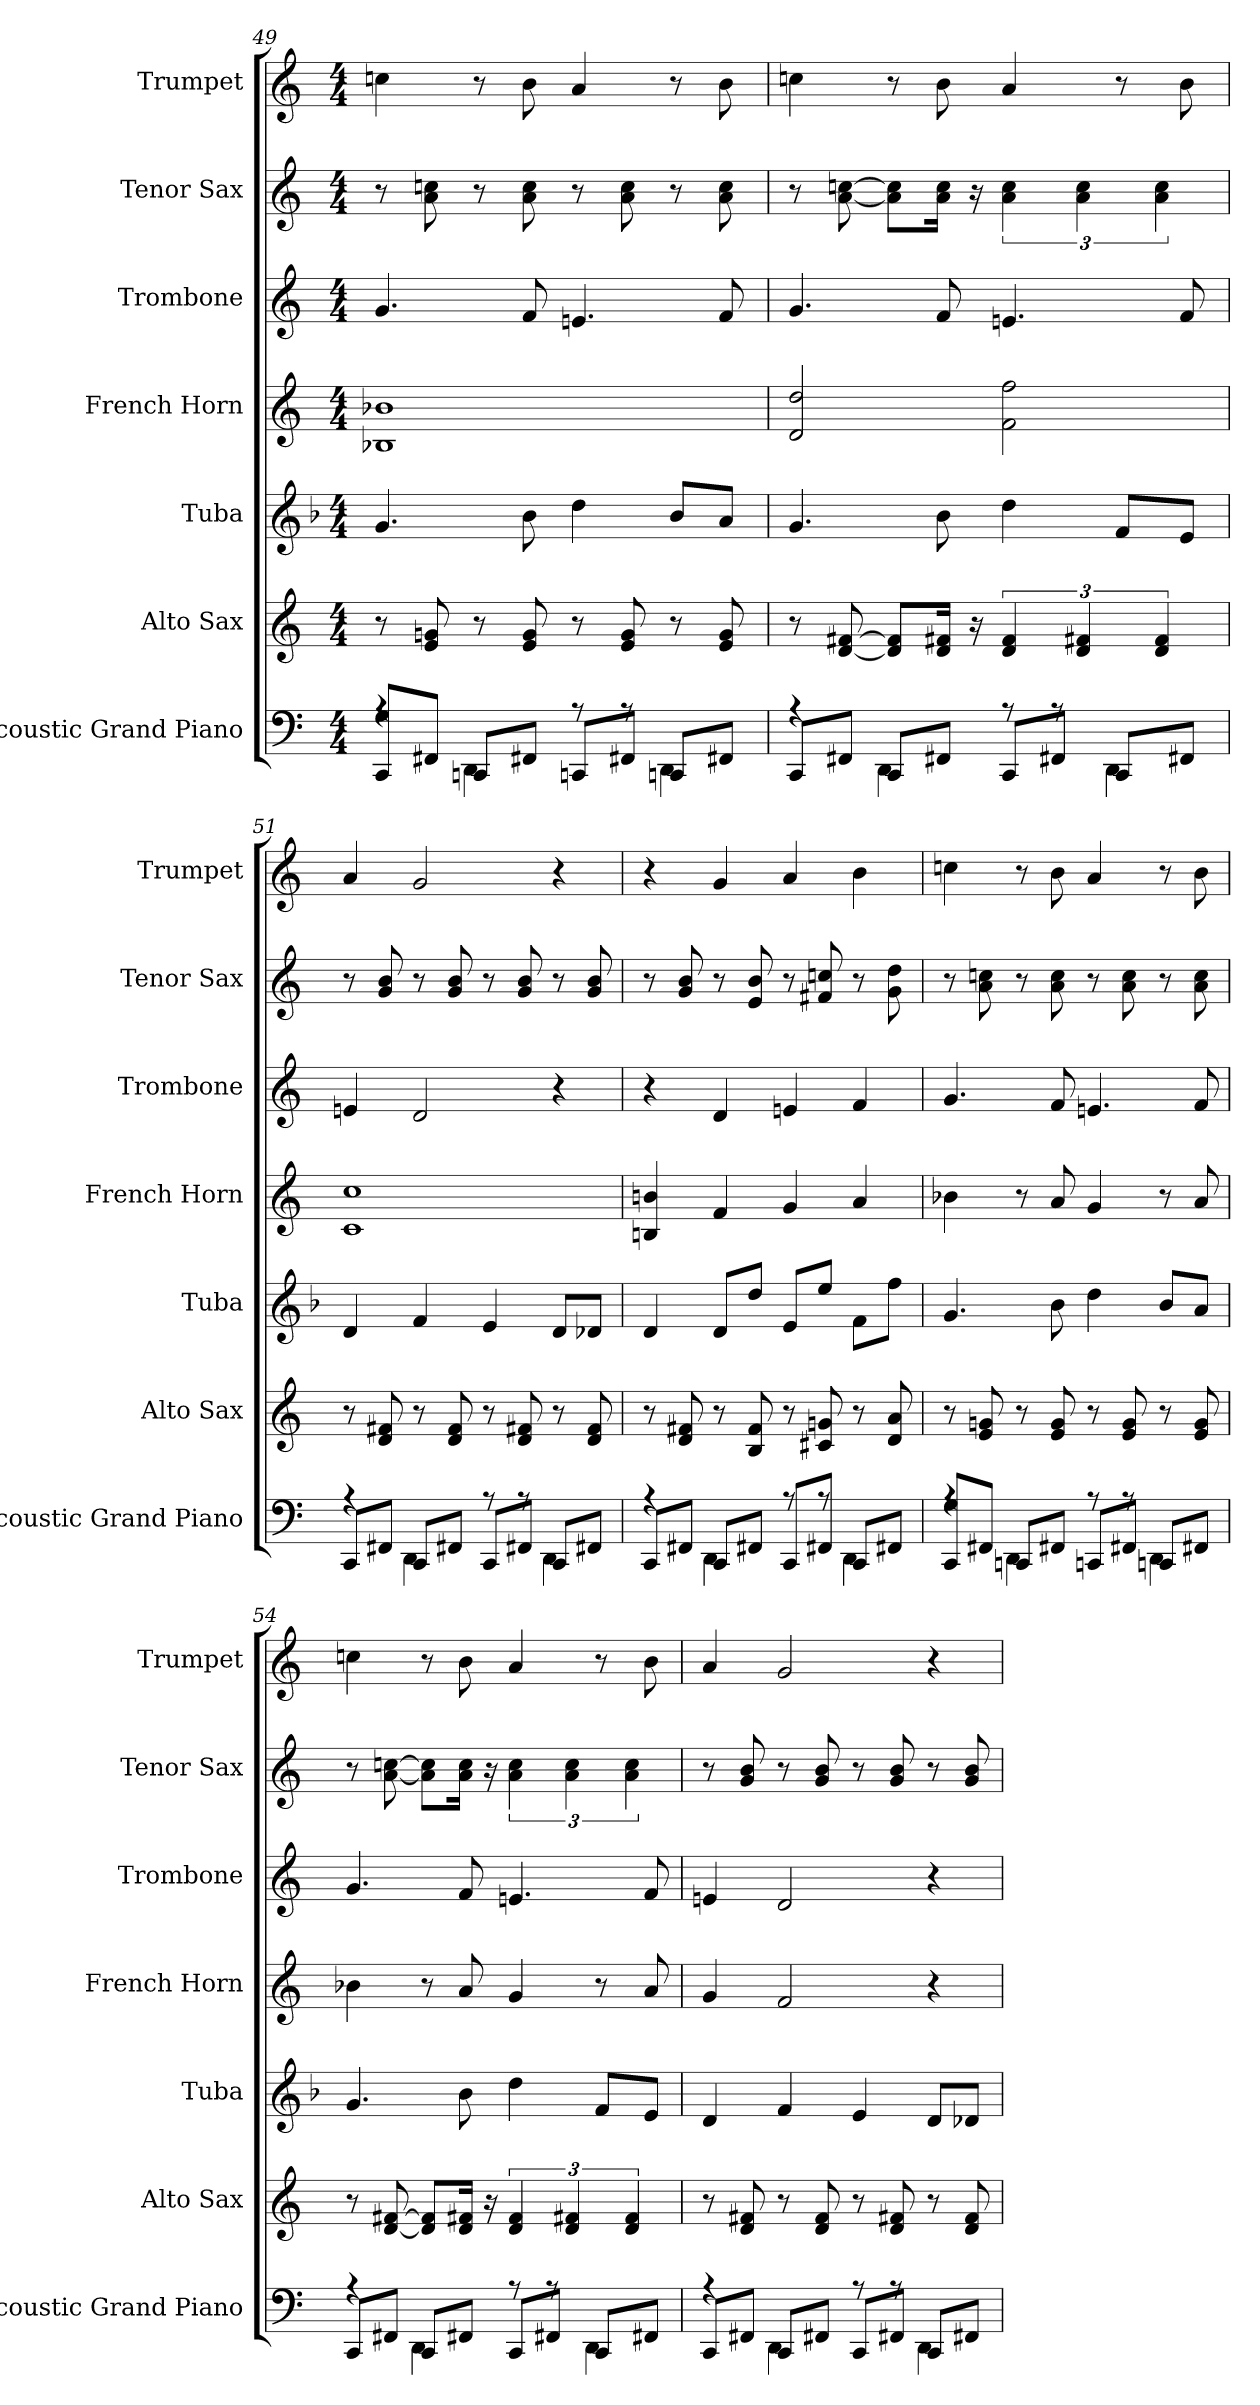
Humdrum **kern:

**kern	**kern	**kern	**kern	**kern	**kern	**kern
*part7	*part6	*part5	*part4	*part3	*part2	*part1
*staff7	*staff6	*staff5	*staff4	*staff3	*staff2	*staff1
*I"Acoustic Grand Piano	*I"Alto Sax	*I"Tuba	*I"French Horn	*I"Trombone	*I"Tenor Sax	*I"Trumpet
*I'Acoustic Grand Piano	*I'Alto Sax	*I'Tuba	*I'French Horn	*I'Trombone	*I'Tenor Sax	*I'Trumpet
*clefF4	*clefG2	*clefG2	*clefG2	*clefG2	*clefG2	*clefG2
*	*ITrd-2c-3	*ITrd15c26	*ITrd8c14	*ITrd8c14	*ITrd1c2	*ITrd1c2
*	*	*k[b-]	*	*	*	*
*M4/4	*M4/4	*M4/4	*M4/4	*M4/4	*M4/4	*M4/4
=49	=49	=49	=49	=49	=49	=49
*^	*	*	*	*	*	*
8CC 8GL	4rG	8r	4.GG	1BB-X 1B-X	4.G	8r	4b-X
8FF#XJ	.	8g 8b-	.	.	.	8g 8b-	.
8CCnL	4DD	8r	.	.	.	8r	8r
8FF#XJ	.	8g 8b-	8BB-	.	8F	8g 8b-	8a
8CCnL	8rG	8r	4D	.	4.En	8r	4g
8FF#XJ	8rG	8g 8b-	.	.	.	8g 8b-	.
8CCnL	4DD	8r	8BB-L	.	.	8r	8r
8FF#XJ	.	8g 8b-	8AAJ	.	8F	8g 8b-	8a
=50	=50	=50	=50	=50	=50	=50	=50
8CCL	4rG	8r	4.GG	2D 2d	4.G	8r	4b-
8FF#XJ	.	[8f [8an	.	.	.	[8g [8b-	.
8CCL	4DD	8f] 8a]L	.	.	.	8g] 8b-]L	8r
8FF#XJ	.	16f 16anJk	8BB-	.	8F	16g 16b-Jk	8a
.	.	16r	.	.	.	16r	.
8CCL	8rG	6f 6a	4D	2F 2f	4.En	6g 6b-	4g
8FF#XJ	8rG	.	.	.	.	.	.
.	.	6f 6an	.	.	.	6g 6b-	.
8CCL	4DD	.	8FFL	.	.	.	8r
.	.	6f 6a	.	.	.	6g 6b-	.
8FF#XJ	.	.	8EEJ	.	8F	.	8a
=51	=51	=51	=51	=51	=51	=51	=51
8CCL	4rG	8r	4DD	1C 1c	4En	8r	4g
8FF#XJ	.	8f 8an	.	.	.	8f 8a	.
8CCL	4DD	8r	4FF	.	2D	8r	2f
8FF#XJ	.	8f 8a	.	.	.	8f 8a	.
8CCL	8rG	8r	4EE	.	.	8r	.
8FF#XJ	8rG	8f 8an	.	.	.	8f 8a	.
8CCL	4DD	8r	8DDL	.	4r	8r	4r
8FF#XJ	.	8f 8a	8DD-XJ	.	.	8f 8a	.
=52	=52	=52	=52	=52	=52	=52	=52
8CCL	4rG	8r	4DD	4BBn 4Bn	4r	8r	4r
8FF#XJ	.	8f 8an	.	.	.	8f 8a	.
8CCL	4DD	8r	8DDL	4F	4D	8r	4f
8FF#XJ	.	8d 8a	8DJ	.	.	8d 8a	.
8CCL	8rG	8r	8EEL	4G	4En	8r	4g
8FF#XJ	8rG	8en 8b-	8EJ	.	.	8en 8b-	.
8CCL	4DD	8r	8FFL	4A	4F	8r	4a
8FF#XJ	.	8f 8cc	8FJ	.	.	8f 8cc	.
=53	=53	=53	=53	=53	=53	=53	=53
8CC 8GL	4rG	8r	4.GG	4B-X	4.G	8r	4b-
8FF#XJ	.	8g 8b-	.	.	.	8g 8b-	.
8CCnL	4DD	8r	.	8r	.	8r	8r
8FF#XJ	.	8g 8b-	8BB-	8A	8F	8g 8b-	8a
8CCnL	8rG	8r	4D	4G	4.En	8r	4g
8FF#XJ	8rG	8g 8b-	.	.	.	8g 8b-	.
8CCnL	4DD	8r	8BB-L	8r	.	8r	8r
8FF#XJ	.	8g 8b-	8AAJ	8A	8F	8g 8b-	8a
=54	=54	=54	=54	=54	=54	=54	=54
8CCL	4rG	8r	4.GG	4B-	4.G	8r	4b-
8FF#XJ	.	[8f [8an	.	.	.	[8g [8b-	.
8CCL	4DD	8f] 8a]L	.	8r	.	8g] 8b-]L	8r
8FF#XJ	.	16f 16anJk	8BB-	8A	8F	16g 16b-Jk	8a
.	.	16r	.	.	.	16r	.
8CCL	8rG	6f 6a	4D	4G	4.En	6g 6b-	4g
8FF#XJ	8rG	.	.	.	.	.	.
.	.	6f 6an	.	.	.	6g 6b-	.
8CCL	4DD	.	8FFL	8r	.	.	8r
.	.	6f 6a	.	.	.	6g 6b-	.
8FF#XJ	.	.	8EEJ	8A	8F	.	8a
=55	=55	=55	=55	=55	=55	=55	=55
8CCL	4rG	8r	4DD	4G	4En	8r	4g
8FF#XJ	.	8f 8an	.	.	.	8f 8a	.
8CCL	4DD	8r	4FF	2F	2D	8r	2f
8FF#XJ	.	8f 8a	.	.	.	8f 8a	.
8CCL	8rG	8r	4EE	.	.	8r	.
8FF#XJ	8rG	8f 8an	.	.	.	8f 8a	.
8CCL	4DD	8r	8DDL	4r	4r	8r	4r
8FF#XJ	.	8f 8a	8DD-XJ	.	.	8f 8a	.
*v	*v	*	*	*	*	*	*
=	=	=	=	=	=	=
*-	*-	*-	*-	*-	*-	*-
